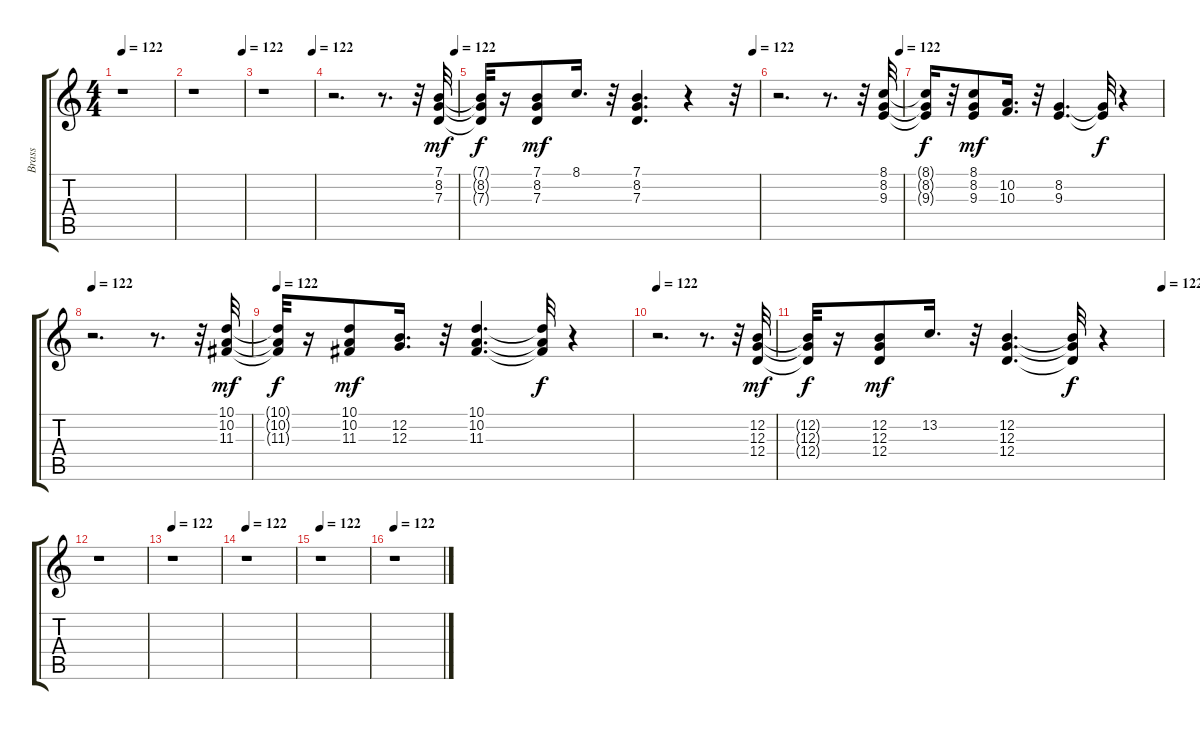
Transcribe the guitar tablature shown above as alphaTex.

\track ("Brass" "Brass") {instrument brasssection}
\staff {score tabs}
\tuning (E4 B3 G3 D3 A2 E2) {hide}
\ts (4 4)
\tempo 122
\clef g2
\ks c
r.1{dy f} |
\tempo (122 0.9791666666666666)
r.1 |
\tempo (122 0.9791666666666666)
r.1 |
\tempo (122 0.9791666666666666)
r.2{d} r.8{d} r.32 (7.1 8.2 7.3).32{dy mf} |
\tempo (122 0.9791666666666666)
(7.1{t} 8.2{t} 7.3{t}).32{dy f} r.16 (7.1 8.2 7.3).8{dy mf} 8.1.16{d} r.32 (7.1 8.2 7.3).4{d} r.4 r.32 |
\tempo (122 0.9791666666666666)
r.2{d} r.8{d} r.32 (8.1 8.2 9.3).32 |
(8.1{t} 8.2{t} 9.3{t}).16{dy f} r.32 (8.1 8.2 9.3).8{dy mf} (10.2 10.3).16{d} r.32 (8.2 9.3).4{d} (8.2{t} 9.3{t}).32{dy f} r.4 |
\tempo 122
r.2{d} r.8{d} r.32 (10.1 10.2 11.3).32{dy mf} |
\tempo 122
(10.1{t} 10.2{t} 11.3{t}).32{dy f} r.16 (10.1 10.2 11.3).8{dy mf} (12.2 12.3).16{d} r.32 (10.1 10.2 11.3).4{d} (10.1{t} 10.2{t} 11.3{t}).32{dy f} r.4 |
\tempo 122
r.2{d} r.8{d} r.32 (12.2 12.3 12.4).32{dy mf} |
\tempo (122 1)
(12.2{t} 12.3{t} 12.4{t}).32{dy f} r.16 (12.2 12.3 12.4).8{dy mf} 13.2.16{d} r.32 (12.2 12.3 12.4).4{d} (12.2{t} 12.3{t} 12.4{t}).32{dy f} r.4 |
r.1 |
\tempo 122
r.1 |
\tempo 122
r.1 |
\tempo 122
r.1 |
\tempo 122
r.1
